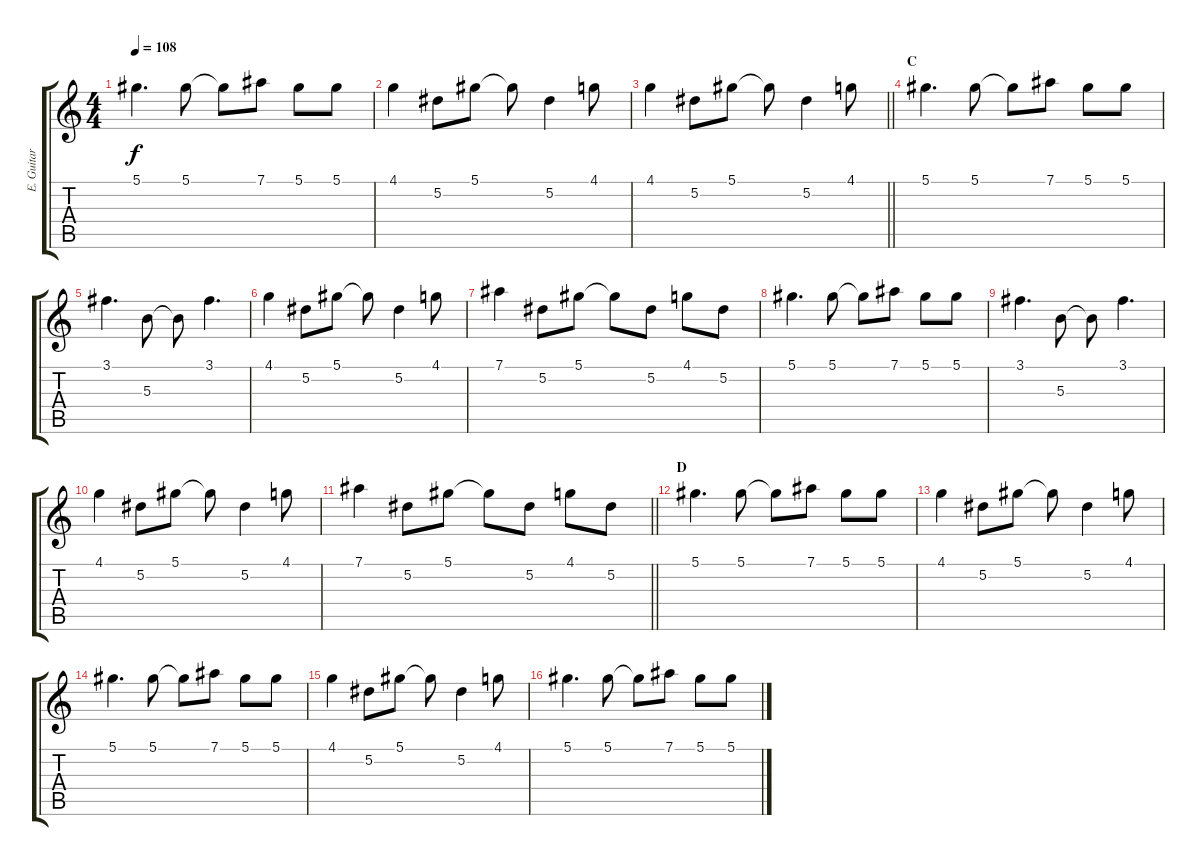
\track ("E. Guitar I" "E. Guitar ") {instrument electricguitarclean}
\staff {score tabs}
\tuning (Eb4 Bb3 Gb3 Db3 Ab2 Eb2) {hide}
\ts (4 4)
\tempo 108
\clef g2
\ks c
5.1.4{d dy f} 5.1.8 5.1{t}.8 7.1.8 5.1.8 5.1.8 |
4.1.4 5.2.8 5.1.8 5.1{t}.8 5.2.4 4.1.8 |
\barLineRight lightlight
4.1.4 5.2.8 5.1.8 5.1{t}.8 5.2.4 4.1.8 |
\section ("" "C")
5.1.4{d} 5.1.8 5.1{t}.8 7.1.8 5.1.8 5.1.8 |
3.1.4{d} 5.3.8 5.3{t}.8 3.1.4{d} |
4.1.4 5.2.8 5.1.8 5.1{t}.8 5.2.4 4.1.8 |
7.1.4 5.2.8 5.1.8 5.1{t}.8 5.2.8 4.1.8 5.2.8 |
5.1.4{d} 5.1.8 5.1{t}.8 7.1.8 5.1.8 5.1.8 |
3.1.4{d} 5.3.8 5.3{t}.8 3.1.4{d} |
4.1.4 5.2.8 5.1.8 5.1{t}.8 5.2.4 4.1.8 |
\barLineRight lightlight
7.1.4 5.2.8 5.1.8 5.1{t}.8 5.2.8 4.1.8 5.2.8 |
\section ("" "D")
5.1.4{d} 5.1.8 5.1{t}.8 7.1.8 5.1.8 5.1.8 |
4.1.4 5.2.8 5.1.8 5.1{t}.8 5.2.4 4.1.8 |
5.1.4{d} 5.1.8 5.1{t}.8 7.1.8 5.1.8 5.1.8 |
4.1.4 5.2.8 5.1.8 5.1{t}.8 5.2.4 4.1.8 |
5.1.4{d} 5.1.8 5.1{t}.8 7.1.8 5.1.8 5.1.8
